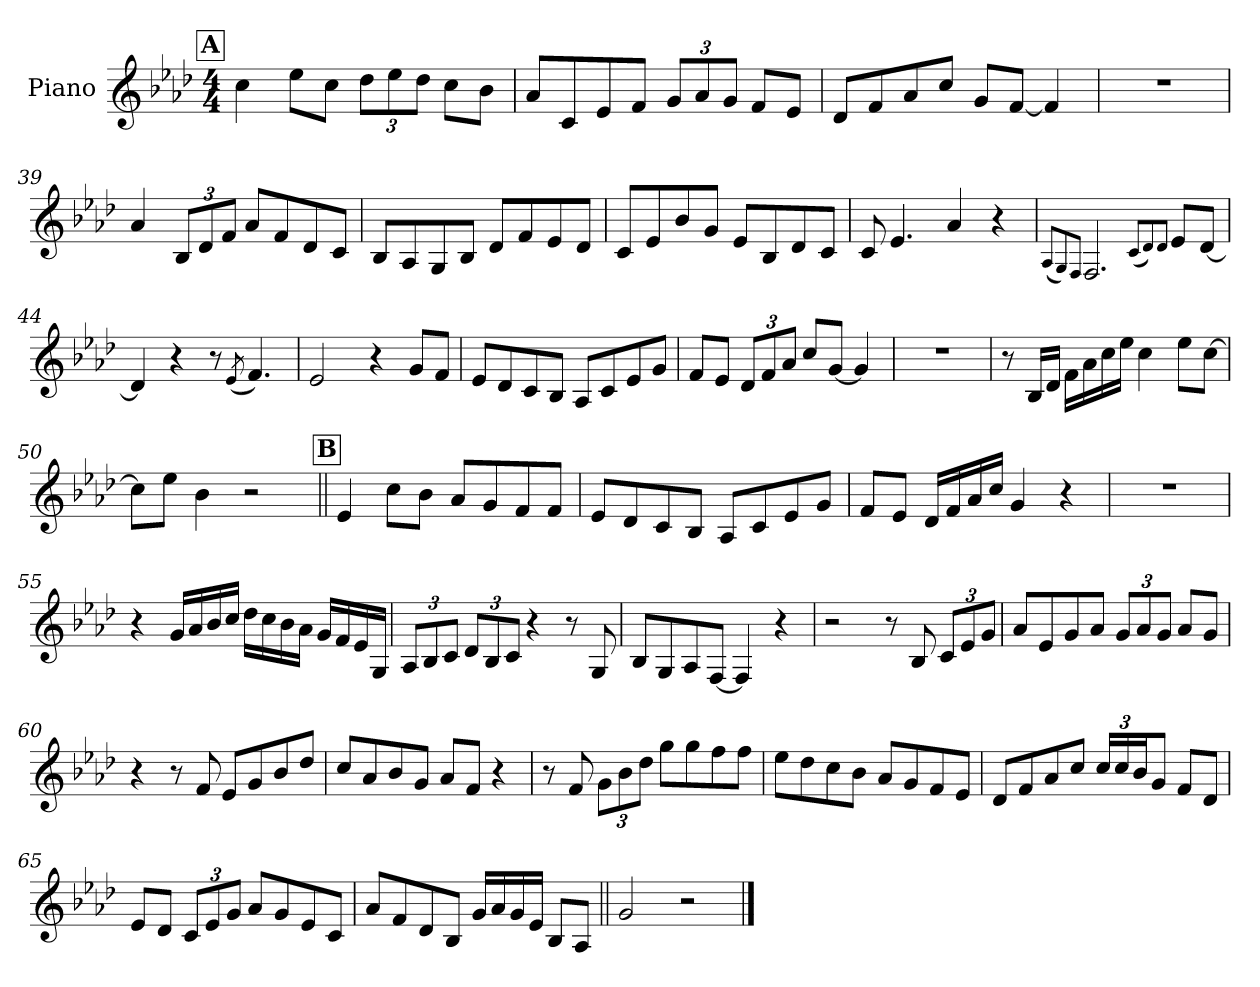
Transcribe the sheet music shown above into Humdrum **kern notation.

**kern
*part1
*staff1
*I"Piano
*I'Pno.
!!LO:LB:g=z
*clefG2
*k[b-e-a-d-]
*M4/4
!!LO:REH:place=s1:a:B:fs=14:t=A
=35
4cc\
8ee-\L
8cc\J
*Xbrackettup
12dd-\L
12ee-\
12dd-\J
8cc\L
8b-\J
=36
8a-/L
8c/
8e-/
8f/J
12g/L
12a-/
12g/J
8f/L
8e-/J
=37
8d-/L
8f/
8a-/
8cc/J
8g/L
[8f/J
4f/]
=38
1r
!!LO:LB:g=z
=39
4a-/
12B-/L
12d-/
12f/J
8a-/L
8f/
8d-/
8c/J
=40
8B-/L
8A-/
8G/
8B-/J
8d-/L
8f/
8e-/
8d-/J
=41
8c/L
8e-/
8b-/
8g/J
8e-/L
8B-/
8d-/
8c/J
=42
8c/
4.e-/
4a-/
4r
!!LO:PB:g=z
=43
(<8qA-/L
8qG/)
8qF/J
2.F/
(<8qc/L
8qd-/)
8qd-/J
8e-/L
[8d-/J
=44
4d-/]
4r
8r
(<8qe-/
4.f/)
=45
2e-/
4r
8g/L
8f/J
=46
8e-/L
8d-/
8c/
8B-/J
8A-/L
8c/
8e-/
8g/J
!!LO:LB:g=z
=47
8f/L
8e-/J
12d-/L
12f/
12a-/J
8cc/L
[8g/J
4g/]
=48
1r
=49
8r
16B-/LL
16d-/JJ
16f\LL
16a-\
16cc\
16ee-\JJ
4cc\
8ee-\L
[8cc\J
=50
8cc\L]
8ee-\J
4b-\
2r
!!LO:LB:g=z
!!LO:REH:place=s1:a:B:fs=14:t=B
=51||
4e-/
8cc\L
8b-\J
8a-/L
8g/
8f/
8f/J
=52
8e-/L
8d-/
8c/
8B-/J
8A-/L
8c/
8e-/
8g/J
=53
8f/L
8e-/J
16d-/LL
16f/
16a-/
16cc/JJ
4g/
4r
=54
1r
!!LO:LB:g=z
=55
4r
16g/LL
16a-/
16b-/
16cc/JJ
16dd-\LL
16cc\
16b-\
16a-\JJ
16g/LL
16f/
16e-/
16G/JJ
=56
12A-/L
12B-/
12c/J
12d-/L
12B-/
12c/J
4r
8r
8G/
=57
8B-/L
8G/
8A-/
[8F/J
4F/]
4r
=58
2r
8r
8B-/
12c/L
12e-/
12g/J
!!LO:LB:g=z
=59
8a-/L
8e-/
8g/
8a-/J
12g/L
12a-/
12g/J
8a-/L
8g/J
=60
4r
8r
8f/
8e-/L
8g/
8b-/
8dd-/J
=61
8cc/L
8a-/
8b-/
8g/J
8a-/L
8f/J
4r
=62
8r
8f/
12g\L
12b-\
12dd-\J
8gg\L
8gg\
8ff\
8ff\J
!!LO:LB:g=z
=63
8ee-\L
8dd-\
8cc\
8b-\J
8a-/L
8g/
8f/
8e-/J
=64
8d-/L
8f/
8a-/
8cc/J
24cc/LL
24cc/
24b-/J
8g/J
8f/L
8d-/J
=65
8e-/L
8d-/J
12c/L
12e-/
12g/J
8a-/L
8g/
8e-/
8c/J
=66
8a-/L
8f/
8d-/
8B-/J
16g/LL
16a-/
16g/
16e-/JJ
8B-/L
8A-/J
=67||
2g/
2r
==
*-
